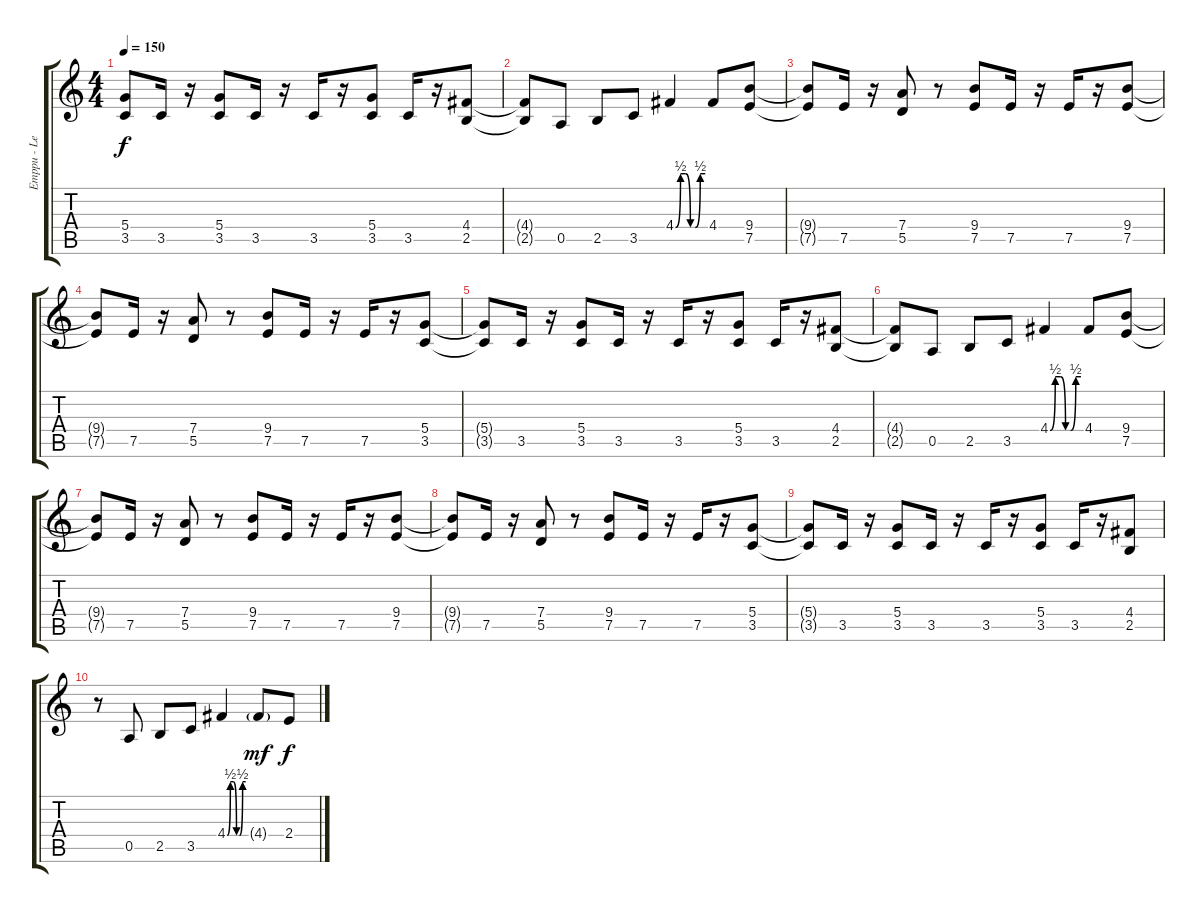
\track ("Emppu - Left Channel" "Emppu - Le") {instrument distortionguitar}
\staff {score tabs}
\tuning (E4 B3 G3 D3 A2 E2) {hide}
\ts (4 4)
\tempo 150
\clef g2
\ks c
(5.4{t} 3.5{t}).8{dy f} 3.5.16 r.16 (5.4 3.5).8 3.5.16 r.16 3.5.16 r.16 (5.4 3.5).8 3.5.16 r.16 (4.4 2.5).8 |
(4.4{t} 2.5{t}).8 0.5.8 2.5.8 3.5.8 4.4{be (custom 0 0 10 2 20 2 30 0 40 0 50 2 60 2)}.4 4.4.8 (9.4 7.5).8 |
(9.4{t} 7.5{t}).8 7.5.16 r.16 (7.4 5.5).8 r.8 (9.4 7.5).8 7.5.16 r.16 7.5.16 r.16 (9.4 7.5).8 |
(9.4{t} 7.5{t}).8 7.5.16 r.16 (7.4 5.5).8 r.8 (9.4 7.5).8 7.5.16 r.16 7.5.16 r.16 (5.4 3.5).8 |
(5.4{t} 3.5{t}).8 3.5.16 r.16 (5.4 3.5).8 3.5.16 r.16 3.5.16 r.16 (5.4 3.5).8 3.5.16 r.16 (4.4 2.5).8 |
(4.4{t} 2.5{t}).8 0.5.8 2.5.8 3.5.8 4.4{be (custom 0 0 10 2 20 2 30 0 40 0 50 2 60 2)}.4 4.4.8 (9.4 7.5).8 |
(9.4{t} 7.5{t}).8 7.5.16 r.16 (7.4 5.5).8 r.8 (9.4 7.5).8 7.5.16 r.16 7.5.16 r.16 (9.4 7.5).8 |
(9.4{t} 7.5{t}).8 7.5.16 r.16 (7.4 5.5).8 r.8 (9.4 7.5).8 7.5.16 r.16 7.5.16 r.16 (5.4 3.5).8 |
(5.4{t} 3.5{t}).8 3.5.16 r.16 (5.4 3.5).8 3.5.16 r.16 3.5.16 r.16 (5.4 3.5).8 3.5.16 r.16 (4.4 2.5).8 |
r.8 0.5.8 2.5.8 3.5.8 4.4{be (custom 0 0 10 2 20 2 30 0 40 0 50 2 60 2)}.4{instrument guitarharmonics} 4.4{g}.8{dy mf} 2.4.8{dy f instrument distortionguitar}
